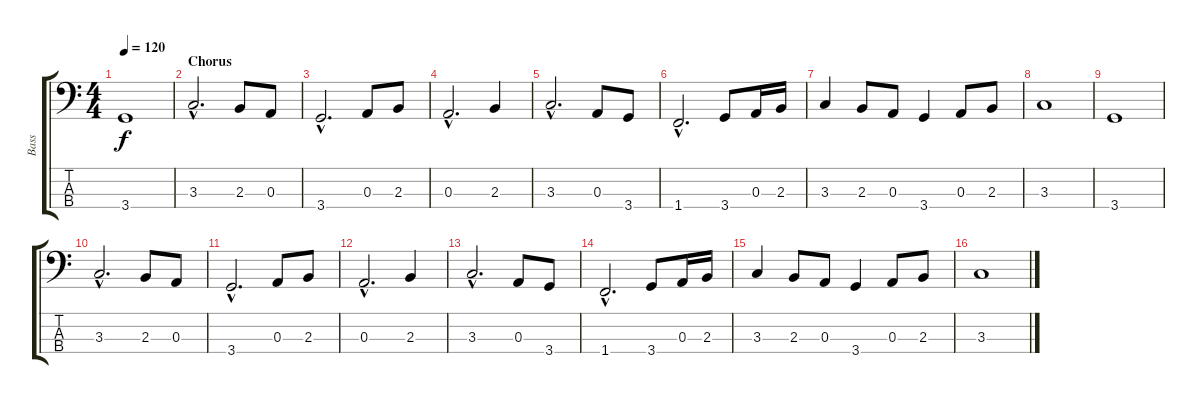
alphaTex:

\track ("Bass" "Bass") {instrument electricbassfinger}
\staff {score tabs}
\tuning (G2 D2 A1 E1) {hide}
\ts (4 4)
\tempo 120
\clef f4
\ks c
3.4.1{dy f} |
\section ("" "Chorus")
3.3{hac}.2{d} 2.3.8 0.3.8 |
3.4{hac}.2{d} 0.3.8 2.3.8 |
0.3{hac}.2{d} 2.3.4 |
3.3{hac}.2{d} 0.3.8 3.4.8 |
1.4{hac}.2{d} 3.4.8 0.3.16 2.3.16 |
3.3.4 2.3.8 0.3.8 3.4.4 0.3.8 2.3.8 |
3.3.1 |
3.4.1 |
3.3{hac}.2{d} 2.3.8 0.3.8 |
3.4{hac}.2{d} 0.3.8 2.3.8 |
0.3{hac}.2{d} 2.3.4 |
3.3{hac}.2{d} 0.3.8 3.4.8 |
1.4{hac}.2{d} 3.4.8 0.3.16 2.3.16 |
3.3.4 2.3.8 0.3.8 3.4.4 0.3.8 2.3.8 |
3.3.1
